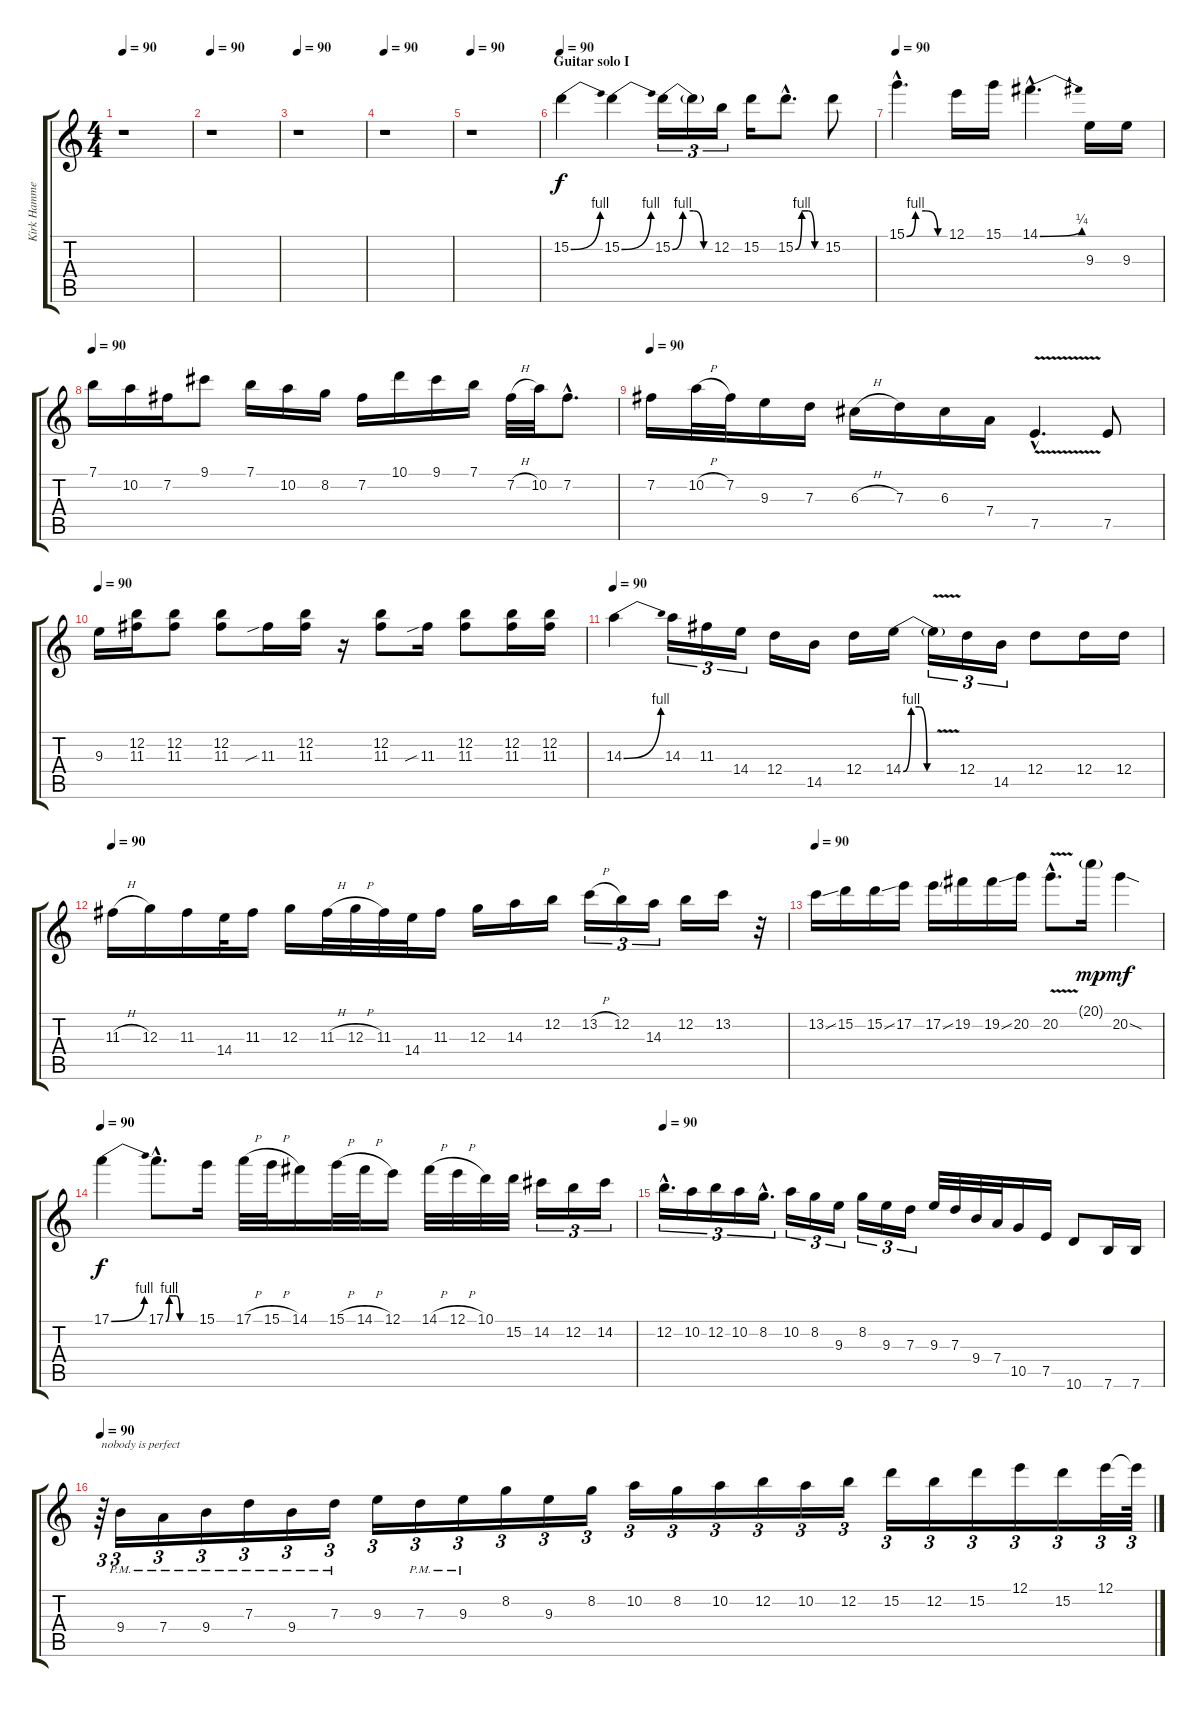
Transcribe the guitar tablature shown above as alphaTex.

\track ("Kirk Hammet (Guitar 3)" "Kirk Hamme") {instrument overdrivenguitar}
\staff {score tabs}
\tuning (E4 B3 G3 D3 A2 E2) {hide}
\ts (4 4)
\tempo 90
\clef g2
\ks c
r.1{dy f} |
\tempo 90
r.1 |
\tempo 90
r.1 |
\tempo 90
r.1 |
\tempo 90
r.1 |
\section ("" "Guitar solo I")
\tempo 90
15.2{be (bend 0 0 60 4)}.4 15.2{be (bend 0 0 60 4)}.4 15.2{be (custom 0 0 15 4 30 4 45 0 60 0)}.16{tu (3 2)} 15.2{t}.16{tu (3 2)} 12.2.16{tu (3 2)} 15.2.16 15.2{be (custom 0 0 15 4 30 4 45 0 60 0) hac}.8{d} 15.2.8 |
\tempo 90
15.1{be (custom 0 0 14 4 30 4 49 0 60 0) hac}.4{d} 12.1.16 15.1.16 14.1{be (bend 0 0 60 1) hac}.4{d} 9.3.16 9.3.16 |
\tempo 90
7.1.16 10.2.16 7.2.16 9.1.8 7.1.16 10.2.16 8.2.16 7.2.16 10.1.16 9.1.16 7.1.16 7.2{h}.32 10.2.32 7.2{hac}.8{d} |
\tempo 90
7.2.16 10.2{h}.32 7.2.32 9.3.16 7.3.16 6.3{h}.16 7.3.16 6.3.16 7.4.16 7.5{v hac}.4{d} 7.5.8 |
\tempo 90
9.3.16 (12.2 11.3).16 (12.2 11.3).8 (12.2 11.3).8 11.3{sib}.16 (12.2 11.3).16 r.16 (12.2 11.3).8 11.3{sib}.16 (12.2 11.3).8 (12.2 11.3).16 (12.2 11.3).16 |
\tempo 90
14.3{be (bend 0 0 60 4)}.4 14.3.16{tu (3 2)} 11.3.16{tu (3 2)} 14.4.16{tu (3 2)} 12.4.16 14.5.16 12.4.16 14.4{be (custom 0 0 15 4 30 4 45 0 60 0)}.16 14.4{v t}.16{tu (3 2)} 12.4.16{tu (3 2)} 14.5.16{tu (3 2)} 12.4.8 12.4.16 12.4.16 |
\tempo 90
11.3{h}.16 12.3.16 11.3.16 14.4.32 11.3.16 12.3.16 11.3{h}.32 12.3{h}.32 11.3.32 14.4.32 11.3.16 12.3.16 14.3.16 12.2.16 13.2{h}.16{tu (3 2)} 12.2.16{tu (3 2)} 14.3.16{tu (3 2)} 12.2.16 13.2.16 r.32 |
\tempo 90
13.2{ss}.16 15.2.16 15.2{ss}.16 17.2.16 17.2{ss}.16 19.2.16 19.2{ss}.16 20.2.16 20.2{v hac}.8{d} 20.1{g}.16{dy mp} 20.2{sod}.4{dy mf} |
\tempo 90
17.1{be (bend 0 0 60 4)}.4{dy f} 17.1{be (custom 0 0 7 4 15 4 21 4 29 0 45 0 60 0) hac}.8{d} 15.1.16 17.1{h}.32 15.1{h}.32 14.1.16 15.1{h}.32 14.1{h}.32 12.1.16 14.1{h}.32 12.1{h}.32 10.1.32 15.2.32 14.2.16{tu (3 2)} 12.2.16{tu (3 2)} 14.2.16{tu (3 2)} |
\tempo 90
12.2{hac}.16{d tu (3 2)} 10.2.16{tu (3 2)} 12.2.16{tu (3 2)} 10.2.16{tu (3 2)} 8.2{hac}.16{d tu (3 2)} 10.2.16{tu (3 2)} 8.2.16{tu (3 2)} 9.3.16{tu (3 2)} 8.2.16{tu (3 2)} 9.3.16{tu (3 2)} 7.3.16{tu (3 2)} 9.3.32 7.3.32 9.4.32 7.4.32 10.5.16 7.5.16 10.6.8 7.6.16 7.6.16 |
\tempo 90
r.64{tu (3 2) txt "nobody is perfect"} 9.4{pm}.16{tu (3 2)} 7.4{pm}.16{tu (3 2)} 9.4{pm}.16{tu (3 2)} 7.3{pm}.16{tu (3 2)} 9.4{pm}.16{tu (3 2)} 7.3{pm}.16{tu (3 2)} 9.3.16{tu (3 2)} 7.3{pm}.16{tu (3 2)} 9.3{pm}.16{tu (3 2)} 8.2.16{tu (3 2)} 9.3.16{tu (3 2)} 8.2.16{tu (3 2)} 10.2.16{tu (3 2)} 8.2.16{tu (3 2)} 10.2.16{tu (3 2)} 12.2.16{tu (3 2)} 10.2.16{tu (3 2)} 12.2.16{tu (3 2)} 15.2.16{tu (3 2)} 12.2.16{tu (3 2)} 15.2.16{tu (3 2)} 12.1.16{tu (3 2)} 15.2.16{tu (3 2)} 12.1.32{tu (3 2)} 12.1{t}.64{tu (3 2)}
